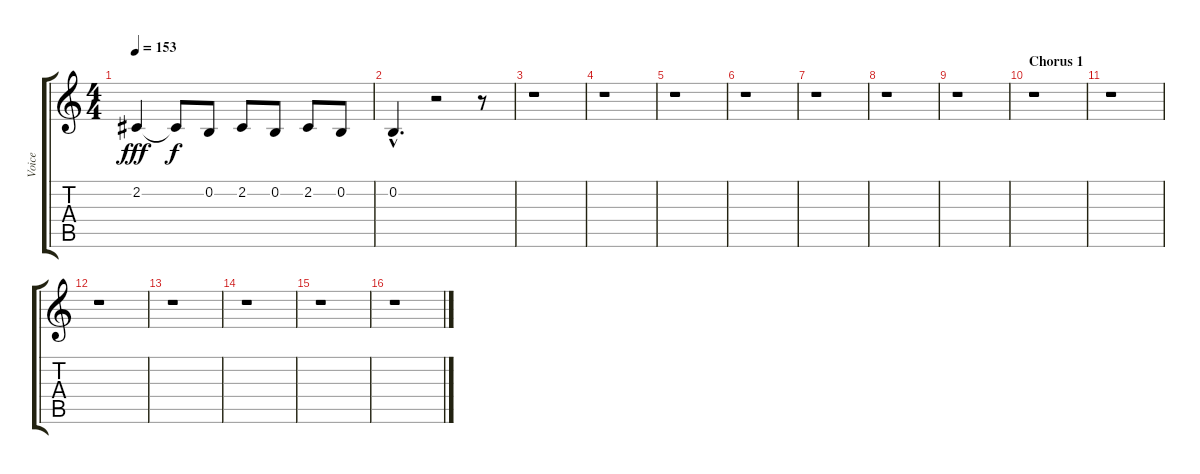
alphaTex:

\track ("Voice" "Voice") {instrument bassoon}
\staff {score tabs}
\tuning (E4 B3 G3 D3 A2 E2) {hide}
\ts (4 4)
\tempo 153
\clef g2
\ks c
2.2.4{dy fff} 2.2{t}.8{dy f} 0.2.8 2.2.8 0.2.8 2.2.8 0.2.8 |
0.2{hac}.4{d} r.2 r.8 |
r.1 |
r.1 |
r.1 |
r.1 |
r.1 |
r.1 |
r.1 |
\section ("" "Chorus 1")
r.1 |
r.1 |
r.1 |
r.1 |
r.1 |
r.1 |
r.1
